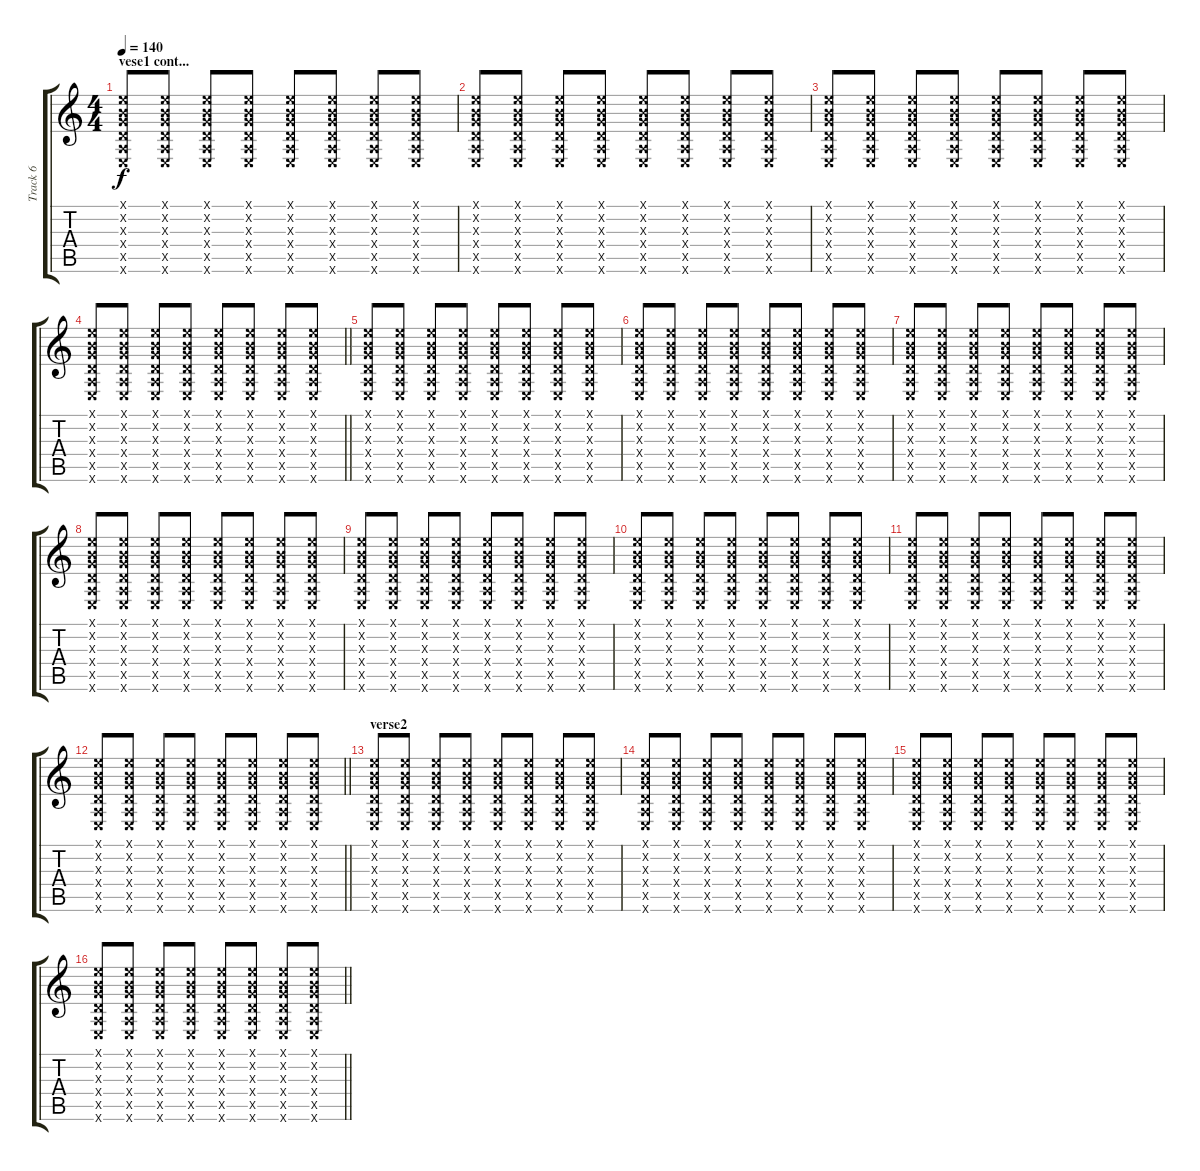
\track ("Track 6" "Track 6") {instrument acousticguitarsteel}
\staff {score tabs}
\tuning (E4 B3 G3 D3 A2 E2) {hide}
\ts (4 4)
\section ("" "vese1 cont...")
\tempo 140
\clef g2
\ks c
(0.1{x} 0.2{x} 0.3{x} 0.4{x} 0.5{x} 0.6{x}).8{dy f} (0.1{x} 0.2{x} 0.3{x} 0.4{x} 0.5{x} 0.6{x}).8 (0.1{x} 0.2{x} 0.3{x} 0.4{x} 0.5{x} 0.6{x}).8 (0.1{x} 0.2{x} 0.3{x} 0.4{x} 0.5{x} 0.6{x}).8 (0.1{x} 0.2{x} 0.3{x} 0.4{x} 0.5{x} 0.6{x}).8 (0.1{x} 0.2{x} 0.3{x} 0.4{x} 0.5{x} 0.6{x}).8 (0.1{x} 0.2{x} 0.3{x} 0.4{x} 0.5{x} 0.6{x}).8 (0.1{x} 0.2{x} 0.3{x} 0.4{x} 0.5{x} 0.6{x}).8 |
(0.1{x} 0.2{x} 0.3{x} 0.4{x} 0.5{x} 0.6{x}).8 (0.1{x} 0.2{x} 0.3{x} 0.4{x} 0.5{x} 0.6{x}).8 (0.1{x} 0.2{x} 0.3{x} 0.4{x} 0.5{x} 0.6{x}).8 (0.1{x} 0.2{x} 0.3{x} 0.4{x} 0.5{x} 0.6{x}).8 (0.1{x} 0.2{x} 0.3{x} 0.4{x} 0.5{x} 0.6{x}).8 (0.1{x} 0.2{x} 0.3{x} 0.4{x} 0.5{x} 0.6{x}).8 (0.1{x} 0.2{x} 0.3{x} 0.4{x} 0.5{x} 0.6{x}).8 (0.1{x} 0.2{x} 0.3{x} 0.4{x} 0.5{x} 0.6{x}).8 |
(0.1{x} 0.2{x} 0.3{x} 0.4{x} 0.5{x} 0.6{x}).8 (0.1{x} 0.2{x} 0.3{x} 0.4{x} 0.5{x} 0.6{x}).8 (0.1{x} 0.2{x} 0.3{x} 0.4{x} 0.5{x} 0.6{x}).8 (0.1{x} 0.2{x} 0.3{x} 0.4{x} 0.5{x} 0.6{x}).8 (0.1{x} 0.2{x} 0.3{x} 0.4{x} 0.5{x} 0.6{x}).8 (0.1{x} 0.2{x} 0.3{x} 0.4{x} 0.5{x} 0.6{x}).8 (0.1{x} 0.2{x} 0.3{x} 0.4{x} 0.5{x} 0.6{x}).8 (0.1{x} 0.2{x} 0.3{x} 0.4{x} 0.5{x} 0.6{x}).8 |
\barLineRight lightlight
(0.1{x} 0.2{x} 0.3{x} 0.4{x} 0.5{x} 0.6{x}).8 (0.1{x} 0.2{x} 0.3{x} 0.4{x} 0.5{x} 0.6{x}).8 (0.1{x} 0.2{x} 0.3{x} 0.4{x} 0.5{x} 0.6{x}).8 (0.1{x} 0.2{x} 0.3{x} 0.4{x} 0.5{x} 0.6{x}).8 (0.1{x} 0.2{x} 0.3{x} 0.4{x} 0.5{x} 0.6{x}).8 (0.1{x} 0.2{x} 0.3{x} 0.4{x} 0.5{x} 0.6{x}).8 (0.1{x} 0.2{x} 0.3{x} 0.4{x} 0.5{x} 0.6{x}).8 (0.1{x} 0.2{x} 0.3{x} 0.4{x} 0.5{x} 0.6{x}).8 |
(0.1{x} 0.2{x} 0.3{x} 0.4{x} 0.5{x} 0.6{x}).8 (0.1{x} 0.2{x} 0.3{x} 0.4{x} 0.5{x} 0.6{x}).8 (0.1{x} 0.2{x} 0.3{x} 0.4{x} 0.5{x} 0.6{x}).8 (0.1{x} 0.2{x} 0.3{x} 0.4{x} 0.5{x} 0.6{x}).8 (0.1{x} 0.2{x} 0.3{x} 0.4{x} 0.5{x} 0.6{x}).8 (0.1{x} 0.2{x} 0.3{x} 0.4{x} 0.5{x} 0.6{x}).8 (0.1{x} 0.2{x} 0.3{x} 0.4{x} 0.5{x} 0.6{x}).8 (0.1{x} 0.2{x} 0.3{x} 0.4{x} 0.5{x} 0.6{x}).8 |
(0.1{x} 0.2{x} 0.3{x} 0.4{x} 0.5{x} 0.6{x}).8 (0.1{x} 0.2{x} 0.3{x} 0.4{x} 0.5{x} 0.6{x}).8 (0.1{x} 0.2{x} 0.3{x} 0.4{x} 0.5{x} 0.6{x}).8 (0.1{x} 0.2{x} 0.3{x} 0.4{x} 0.5{x} 0.6{x}).8 (0.1{x} 0.2{x} 0.3{x} 0.4{x} 0.5{x} 0.6{x}).8 (0.1{x} 0.2{x} 0.3{x} 0.4{x} 0.5{x} 0.6{x}).8 (0.1{x} 0.2{x} 0.3{x} 0.4{x} 0.5{x} 0.6{x}).8 (0.1{x} 0.2{x} 0.3{x} 0.4{x} 0.5{x} 0.6{x}).8 |
(0.1{x} 0.2{x} 0.3{x} 0.4{x} 0.5{x} 0.6{x}).8 (0.1{x} 0.2{x} 0.3{x} 0.4{x} 0.5{x} 0.6{x}).8 (0.1{x} 0.2{x} 0.3{x} 0.4{x} 0.5{x} 0.6{x}).8 (0.1{x} 0.2{x} 0.3{x} 0.4{x} 0.5{x} 0.6{x}).8 (0.1{x} 0.2{x} 0.3{x} 0.4{x} 0.5{x} 0.6{x}).8 (0.1{x} 0.2{x} 0.3{x} 0.4{x} 0.5{x} 0.6{x}).8 (0.1{x} 0.2{x} 0.3{x} 0.4{x} 0.5{x} 0.6{x}).8 (0.1{x} 0.2{x} 0.3{x} 0.4{x} 0.5{x} 0.6{x}).8 |
(0.1{x} 0.2{x} 0.3{x} 0.4{x} 0.5{x} 0.6{x}).8 (0.1{x} 0.2{x} 0.3{x} 0.4{x} 0.5{x} 0.6{x}).8 (0.1{x} 0.2{x} 0.3{x} 0.4{x} 0.5{x} 0.6{x}).8 (0.1{x} 0.2{x} 0.3{x} 0.4{x} 0.5{x} 0.6{x}).8 (0.1{x} 0.2{x} 0.3{x} 0.4{x} 0.5{x} 0.6{x}).8 (0.1{x} 0.2{x} 0.3{x} 0.4{x} 0.5{x} 0.6{x}).8 (0.1{x} 0.2{x} 0.3{x} 0.4{x} 0.5{x} 0.6{x}).8 (0.1{x} 0.2{x} 0.3{x} 0.4{x} 0.5{x} 0.6{x}).8 |
(0.1{x} 0.2{x} 0.3{x} 0.4{x} 0.5{x} 0.6{x}).8 (0.1{x} 0.2{x} 0.3{x} 0.4{x} 0.5{x} 0.6{x}).8 (0.1{x} 0.2{x} 0.3{x} 0.4{x} 0.5{x} 0.6{x}).8 (0.1{x} 0.2{x} 0.3{x} 0.4{x} 0.5{x} 0.6{x}).8 (0.1{x} 0.2{x} 0.3{x} 0.4{x} 0.5{x} 0.6{x}).8 (0.1{x} 0.2{x} 0.3{x} 0.4{x} 0.5{x} 0.6{x}).8 (0.1{x} 0.2{x} 0.3{x} 0.4{x} 0.5{x} 0.6{x}).8 (0.1{x} 0.2{x} 0.3{x} 0.4{x} 0.5{x} 0.6{x}).8 |
(0.1{x} 0.2{x} 0.3{x} 0.4{x} 0.5{x} 0.6{x}).8 (0.1{x} 0.2{x} 0.3{x} 0.4{x} 0.5{x} 0.6{x}).8 (0.1{x} 0.2{x} 0.3{x} 0.4{x} 0.5{x} 0.6{x}).8 (0.1{x} 0.2{x} 0.3{x} 0.4{x} 0.5{x} 0.6{x}).8 (0.1{x} 0.2{x} 0.3{x} 0.4{x} 0.5{x} 0.6{x}).8 (0.1{x} 0.2{x} 0.3{x} 0.4{x} 0.5{x} 0.6{x}).8 (0.1{x} 0.2{x} 0.3{x} 0.4{x} 0.5{x} 0.6{x}).8 (0.1{x} 0.2{x} 0.3{x} 0.4{x} 0.5{x} 0.6{x}).8 |
(0.1{x} 0.2{x} 0.3{x} 0.4{x} 0.5{x} 0.6{x}).8 (0.1{x} 0.2{x} 0.3{x} 0.4{x} 0.5{x} 0.6{x}).8 (0.1{x} 0.2{x} 0.3{x} 0.4{x} 0.5{x} 0.6{x}).8 (0.1{x} 0.2{x} 0.3{x} 0.4{x} 0.5{x} 0.6{x}).8 (0.1{x} 0.2{x} 0.3{x} 0.4{x} 0.5{x} 0.6{x}).8 (0.1{x} 0.2{x} 0.3{x} 0.4{x} 0.5{x} 0.6{x}).8 (0.1{x} 0.2{x} 0.3{x} 0.4{x} 0.5{x} 0.6{x}).8 (0.1{x} 0.2{x} 0.3{x} 0.4{x} 0.5{x} 0.6{x}).8 |
\barLineRight lightlight
(0.1{x} 0.2{x} 0.3{x} 0.4{x} 0.5{x} 0.6{x}).8 (0.1{x} 0.2{x} 0.3{x} 0.4{x} 0.5{x} 0.6{x}).8 (0.1{x} 0.2{x} 0.3{x} 0.4{x} 0.5{x} 0.6{x}).8 (0.1{x} 0.2{x} 0.3{x} 0.4{x} 0.5{x} 0.6{x}).8 (0.1{x} 0.2{x} 0.3{x} 0.4{x} 0.5{x} 0.6{x}).8 (0.1{x} 0.2{x} 0.3{x} 0.4{x} 0.5{x} 0.6{x}).8 (0.1{x} 0.2{x} 0.3{x} 0.4{x} 0.5{x} 0.6{x}).8 (0.1{x} 0.2{x} 0.3{x} 0.4{x} 0.5{x} 0.6{x}).8 |
\section ("" "verse2")
(0.1{x} 0.2{x} 0.3{x} 0.4{x} 0.5{x} 0.6{x}).8 (0.1{x} 0.2{x} 0.3{x} 0.4{x} 0.5{x} 0.6{x}).8 (0.1{x} 0.2{x} 0.3{x} 0.4{x} 0.5{x} 0.6{x}).8 (0.1{x} 0.2{x} 0.3{x} 0.4{x} 0.5{x} 0.6{x}).8 (0.1{x} 0.2{x} 0.3{x} 0.4{x} 0.5{x} 0.6{x}).8 (0.1{x} 0.2{x} 0.3{x} 0.4{x} 0.5{x} 0.6{x}).8 (0.1{x} 0.2{x} 0.3{x} 0.4{x} 0.5{x} 0.6{x}).8 (0.1{x} 0.2{x} 0.3{x} 0.4{x} 0.5{x} 0.6{x}).8 |
(0.1{x} 0.2{x} 0.3{x} 0.4{x} 0.5{x} 0.6{x}).8 (0.1{x} 0.2{x} 0.3{x} 0.4{x} 0.5{x} 0.6{x}).8 (0.1{x} 0.2{x} 0.3{x} 0.4{x} 0.5{x} 0.6{x}).8 (0.1{x} 0.2{x} 0.3{x} 0.4{x} 0.5{x} 0.6{x}).8 (0.1{x} 0.2{x} 0.3{x} 0.4{x} 0.5{x} 0.6{x}).8 (0.1{x} 0.2{x} 0.3{x} 0.4{x} 0.5{x} 0.6{x}).8 (0.1{x} 0.2{x} 0.3{x} 0.4{x} 0.5{x} 0.6{x}).8 (0.1{x} 0.2{x} 0.3{x} 0.4{x} 0.5{x} 0.6{x}).8 |
(0.1{x} 0.2{x} 0.3{x} 0.4{x} 0.5{x} 0.6{x}).8 (0.1{x} 0.2{x} 0.3{x} 0.4{x} 0.5{x} 0.6{x}).8 (0.1{x} 0.2{x} 0.3{x} 0.4{x} 0.5{x} 0.6{x}).8 (0.1{x} 0.2{x} 0.3{x} 0.4{x} 0.5{x} 0.6{x}).8 (0.1{x} 0.2{x} 0.3{x} 0.4{x} 0.5{x} 0.6{x}).8 (0.1{x} 0.2{x} 0.3{x} 0.4{x} 0.5{x} 0.6{x}).8 (0.1{x} 0.2{x} 0.3{x} 0.4{x} 0.5{x} 0.6{x}).8 (0.1{x} 0.2{x} 0.3{x} 0.4{x} 0.5{x} 0.6{x}).8 |
\barLineRight lightlight
(0.1{x} 0.2{x} 0.3{x} 0.4{x} 0.5{x} 0.6{x}).8 (0.1{x} 0.2{x} 0.3{x} 0.4{x} 0.5{x} 0.6{x}).8 (0.1{x} 0.2{x} 0.3{x} 0.4{x} 0.5{x} 0.6{x}).8 (0.1{x} 0.2{x} 0.3{x} 0.4{x} 0.5{x} 0.6{x}).8 (0.1{x} 0.2{x} 0.3{x} 0.4{x} 0.5{x} 0.6{x}).8 (0.1{x} 0.2{x} 0.3{x} 0.4{x} 0.5{x} 0.6{x}).8 (0.1{x} 0.2{x} 0.3{x} 0.4{x} 0.5{x} 0.6{x}).8 (0.1{x} 0.2{x} 0.3{x} 0.4{x} 0.5{x} 0.6{x}).8
